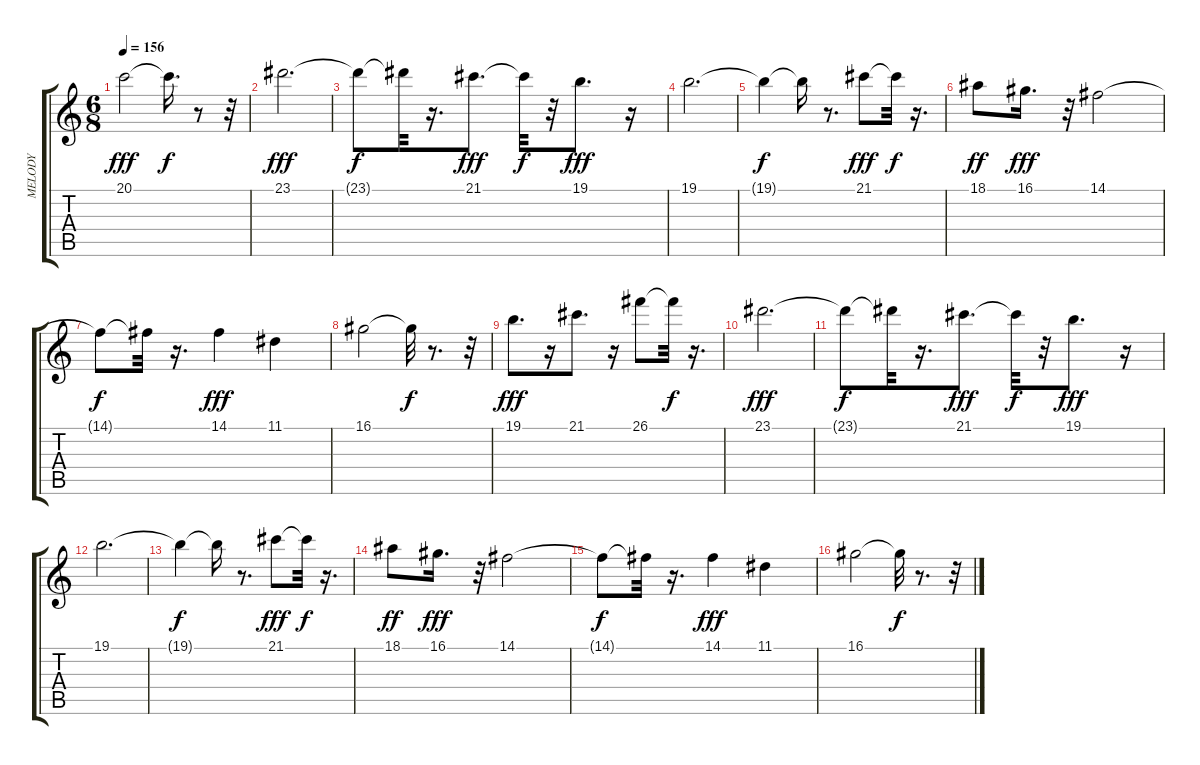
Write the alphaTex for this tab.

\track ("MELODY" "MELODY") {instrument clarinet}
\staff {score tabs}
\tuning (E4 B3 G3 D3 A2 E2) {hide}
\ts (6 8)
\tempo 156
\clef g2
\ks c
20.1.2{dy fff} 20.1{t}.16{d dy f} r.8 r.32 |
23.1.2{d dy fff} |
23.1{t}.8{dy f} 23.1{t}.32 r.16{d} 21.1.8{d dy fff} 21.1{t}.32{dy f} r.32 19.1.8{d dy fff} r.16 |
19.1.2{d} |
19.1{t}.4{dy f} 19.1{t}.16 r.8{d} 21.1.8{dy fff} 21.1{t}.32{dy f} r.16{d} |
18.1.8{dy ff} 16.1.16{d dy fff} r.32 14.1.2 |
14.1{t}.8{dy f} 14.1{t}.32 r.16{d} 14.1.4{dy fff} 11.1.4 |
16.1.2 16.1{t}.32{dy f} r.8{d} r.32 |
19.1.8{d dy fff} r.16 21.1.8{d} r.16 26.1.8 26.1{t}.32{dy f} r.16{d} |
23.1.2{d dy fff} |
23.1{t}.8{dy f} 23.1{t}.32 r.16{d} 21.1.8{d dy fff} 21.1{t}.32{dy f} r.32 19.1.8{d dy fff} r.16 |
19.1.2{d} |
19.1{t}.4{dy f} 19.1{t}.16 r.8{d} 21.1.8{dy fff} 21.1{t}.32{dy f} r.16{d} |
18.1.8{dy ff} 16.1.16{d dy fff} r.32 14.1.2 |
14.1{t}.8{dy f} 14.1{t}.32 r.16{d} 14.1.4{dy fff} 11.1.4 |
16.1.2 16.1{t}.32{dy f} r.8{d} r.32
